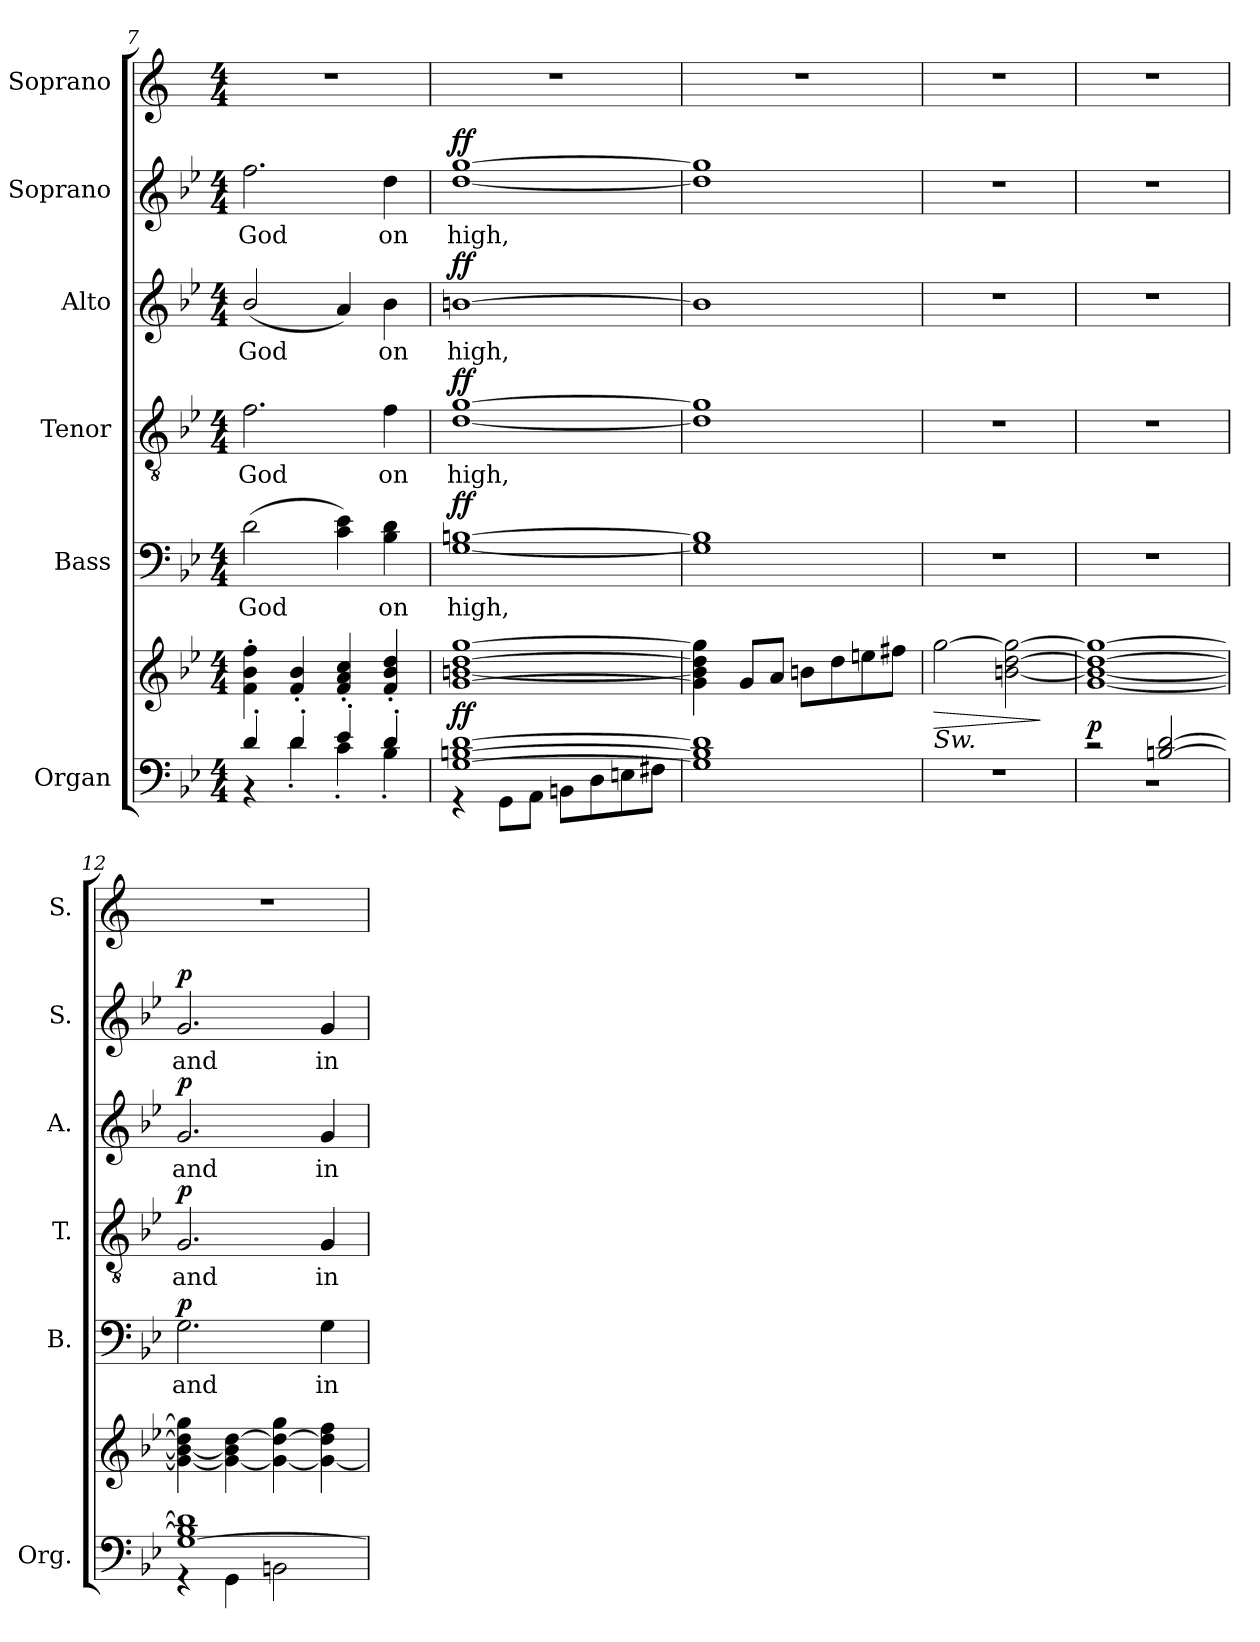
**kern	**kern	**dynam	**kern	**text	**dynam	**kern	**text	**dynam	**kern	**text	**dynam	**kern	**text	**dynam	**kern
*part6	*part6	*part6	*part5	*part5	*part5	*part4	*part4	*part4	*part3	*part3	*part3	*part2	*part2	*part2	*part1
*staff7	*staff6	*staff6/7	*staff5	*staff5	*staff5	*staff4	*staff4	*staff4	*staff3	*staff3	*staff3	*staff2	*staff2	*staff2	*staff1
*I"Organ	*	*	*I"Bass	*	*	*I"Tenor	*	*	*I"Alto	*	*	*I"Soprano	*	*	*I"Soprano
*I'Org.	*	*	*I'B.	*	*	*I'T.	*	*	*I'A.	*	*	*I'S.	*	*	*I'S.
*clefF4	*clefG2	*	*clefF4	*	*	*clefGv2	*	*	*clefG2	*	*	*clefG2	*	*	*clefG2
*	*	*	*	*	*	*ITrd7c12	*	*	*	*	*	*	*	*	*
*k[b-e-]	*k[b-e-]	*	*k[b-e-]	*	*	*k[b-e-]	*	*	*k[b-e-]	*	*	*k[b-e-]	*	*	*k[]
*B-:	*B-:	*	*B-:	*	*	*B-:	*	*	*B-:	*	*	*B-:	*	*	*C:
*M4/4	*M4/4	*	*M4/4	*	*	*M4/4	*	*	*M4/4	*	*	*M4/4	*	*	*M4/4
=7	=7	=7	=7	=7	=7	=7	=7	=7	=7	=7	=7	=7	=7	=7	=7
*^	*	*	*	*	*	*	*	*	*	*	*	*	*	*	*
!	!	!	!	!	!LO:LY:b:color=#000000	!	!	!	!	!	!	!	!	!	!	!
!	!	!	!	!	!	!	!	!LO:LY:b:color=#000000	!	!	!	!	!	!	!	!
!	!	!	!	!	!	!	!	!	!	!	!LO:LY:b:color=#000000	!	!	!	!	!
!	!	!	!	!	!	!	!	!	!	!	!	!	!	!LO:LY:b:color=#000000	!	!
4d'i/	4r	4fi\' 4b-i' 4ffi'	.	(2di\	God	.	2.Fi\	God	.	(2b-i/	God	.	2.ffi\	God	.	1r
4d'i/	4d'i\	4fi/' 4b-i'	.	.	.	.	.	.	.	.	.	.	.	.	.	.
4e-'i/	4c'i\	4fi/' 4ai' 4cci'	.	4ci\ 4e-i)	.	.	.	.	.	4ai/)	.	.	.	.	.	.
!	!	!	!	!	!LO:LY:b:color=#000000	!	!	!	!	!	!	!	!	!	!	!
!	!	!	!	!	!	!	!	!LO:LY:b:color=#000000	!	!	!	!	!	!	!	!
!	!	!	!	!	!	!	!	!	!	!	!LO:LY:b:color=#000000	!	!	!	!	!
!	!	!	!	!	!	!	!	!	!	!	!	!	!	!LO:LY:b:color=#000000	!	!
4d'i/	4B-'i\	4fi/' 4b-i' 4ddi'	.	4B-i\ 4di	on	.	4Fi\	on	.	4b-i\	on	.	4ddi\	on	.	.
=8	=8	=8	=8	=8	=8	=8	=8	=8	=8	=8	=8	=8	=8	=8	=8	=8
*	*	*^	*	*	*	*	*	*	*	*	*	*	*	*	*	*
*	*	*	*^	*	*	*	*	*	*	*	*	*	*	*	*	*	*
!	!	!	!	!	!	!	!LO:LY:b:color=#000000	!	!	!	!	!	!	!	!	!	!	!
!	!	!	!	!	!	!	!	!	!	!LO:LY:b:color=#000000	!	!	!	!	!	!	!	!
!	!	!	!	!	!	!	!	!	!	!	!	!	!LO:LY:b:color=#000000	!	!	!	!	!
!	!	!	!	!	!	!	!	!	!	!	!	!	!	!	!	!LO:LY:b:color=#000000	!	!
[1Gi [1Bni [1di	4r	[1ddi [1ggi	[1bni	[1gi	ff	[1Gi [1Bni	high,	ff	[1Di [1Gi	high,	ff	[1bni	high,	ff	[1ddi [1ggi	high,	ff	1r
.	8GGi\L	.	.	.	.	.	.	.	.	.	.	.	.	.	.	.	.	.
.	8AAi\J	.	.	.	.	.	.	.	.	.	.	.	.	.	.	.	.	.
.	8BBni\L	.	.	.	.	.	.	.	.	.	.	.	.	.	.	.	.	.
.	8Di\	.	.	.	.	.	.	.	.	.	.	.	.	.	.	.	.	.
.	8Eni\	.	.	.	.	.	.	.	.	.	.	.	.	.	.	.	.	.
.	8F#Xi\J	.	.	.	.	.	.	.	.	.	.	.	.	.	.	.	.	.
*v	*v	*	*	*	*	*	*	*	*	*	*	*	*	*	*	*	*	*
*	*v	*v	*v	*	*	*	*	*	*	*	*	*	*	*	*	*	*
=9	=9	=9	=9	=9	=9	=9	=9	=9	=9	=9	=9	=9	=9	=9	=9
*	*	*	*	*	*	*^	*	*	*	*	*	*	*	*	*
1Gi] 1Bi] 1di]	4gi\] 4bi] 4ddi] 4ggi]	.	1Gi] 1Bi]	.	.	1Gi]	1Di]	.	.	1bi]	.	.	1ddi] 1ggi]	.	.	1r
.	8gi/L	.	.	.	.	.	.	.	.	.	.	.	.	.	.	.
.	8ai/J	.	.	.	.	.	.	.	.	.	.	.	.	.	.	.
.	8bni\L	.	.	.	.	.	.	.	.	.	.	.	.	.	.	.
.	8ddi\	.	.	.	.	.	.	.	.	.	.	.	.	.	.	.
.	8eeni\	.	.	.	.	.	.	.	.	.	.	.	.	.	.	.
.	8ff#Xi\J	.	.	.	.	.	.	.	.	.	.	.	.	.	.	.
*	*	*	*	*	*	*v	*v	*	*	*	*	*	*	*	*	*
=10	=10	=10	=10	=10	=10	=10	=10	=10	=10	=10	=10	=10	=10	=10	=10
!	!LO:TX:b:i:t=Sw.	!	!	!	!	!	!	!	!	!	!	!	!	!	!
!	!	!LO:HP:b	!	!	!	!	!	!	!	!	!	!	!	!	!
1r	[2ggi\	>	1r	.	.	1r	.	.	1r	.	.	1r	.	.	1r
.	[2bni\ [2ddi 2ggi_	.	.	.	.	.	.	.	.	.	.	.	.	.	.
.	.	]	.	.	.	.	.	.	.	.	.	.	.	.	.
!!LO:PB:g=z
=11	=11	=11	=11	=11	=11	=11	=11	=11	=11	=11	=11	=11	=11	=11	=11
*^	*	*	*	*	*	*	*	*	*	*	*	*	*	*	*
2r	1r	[1gi 1bi_ 1ddi_ 1ggi_	p	1r	.	.	1r	.	.	1r	.	.	1r	.	.	1r
[2Bni/ [2di	.	.	.	.	.	.	.	.	.	.	.	.	.	.	.	.
=12	=12	=12	=12	=12	=12	=12	=12	=12	=12	=12	=12	=12	=12	=12	=12	=12
*	*^	*	*	*	*	*	*	*	*	*	*	*	*	*	*	*
!	!	!	!	!	!	!LO:LY:b:color=#000000	!	!	!	!	!	!	!	!	!	!	!
!	!	!	!	!	!	!	!	!	!LO:LY:b:color=#000000	!	!	!	!	!	!	!	!
!	!	!	!	!	!	!	!	!	!	!	!	!LO:LY:b:color=#000000	!	!	!	!	!
!	!	!	!	!	!	!	!	!	!	!	!	!	!	!	!LO:LY:b:color=#000000	!	!
[1Gi 1Bi] 1di]	4ryy	4r	4gi\_ 4bi_ 4ddi] 4ggi]	.	2.Gi\	and	p	2.GGi/	and	p	2.gi/	and	p	2.gi/	and	p	1r
.	4GGi\	2.ryy	4gi\_ 4bi] [4ddi	.	.	.	.	.	.	.	.	.	.	.	.	.	.
.	2BBni\	.	4gi\_ 4ddi_ 4ggi	.	.	.	.	.	.	.	.	.	.	.	.	.	.
!	!	!	!	!	!	!LO:LY:b:color=#000000	!	!	!	!	!	!	!	!	!	!	!
!	!	!	!	!	!	!	!	!	!LO:LY:b:color=#000000	!	!	!	!	!	!	!	!
!	!	!	!	!	!	!	!	!	!	!	!	!LO:LY:b:color=#000000	!	!	!	!	!
!	!	!	!	!	!	!	!	!	!	!	!	!	!	!	!LO:LY:b:color=#000000	!	!
.	.	.	4gi\_ 4ddi] 4ffi	.	4Gi\	in	.	4GGi/	in	.	4gi/	in	.	4gi/	in	.	.
*v	*v	*v	*	*	*	*	*	*	*	*	*	*	*	*	*	*	*
=	=	=	=	=	=	=	=	=	=	=	=	=	=	=	=
*-	*-	*-	*-	*-	*-	*-	*-	*-	*-	*-	*-	*-	*-	*-	*-
